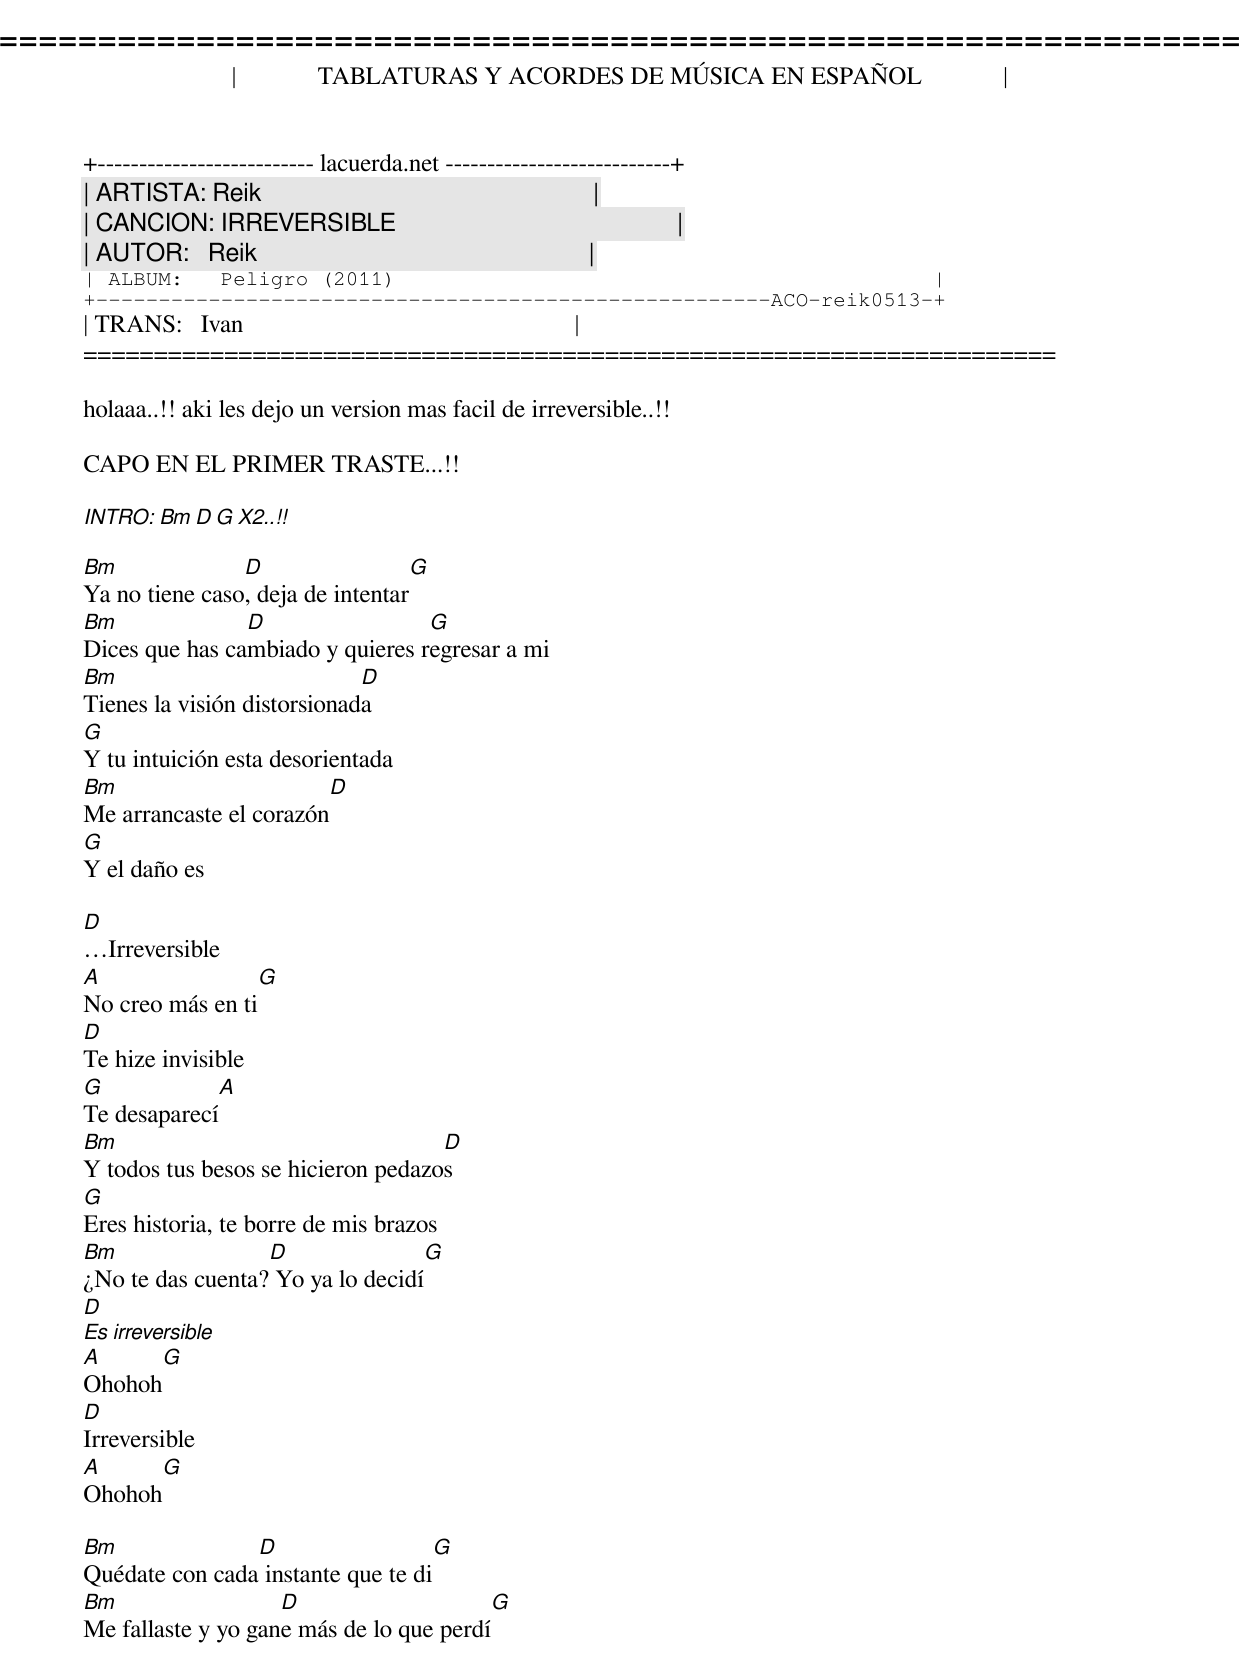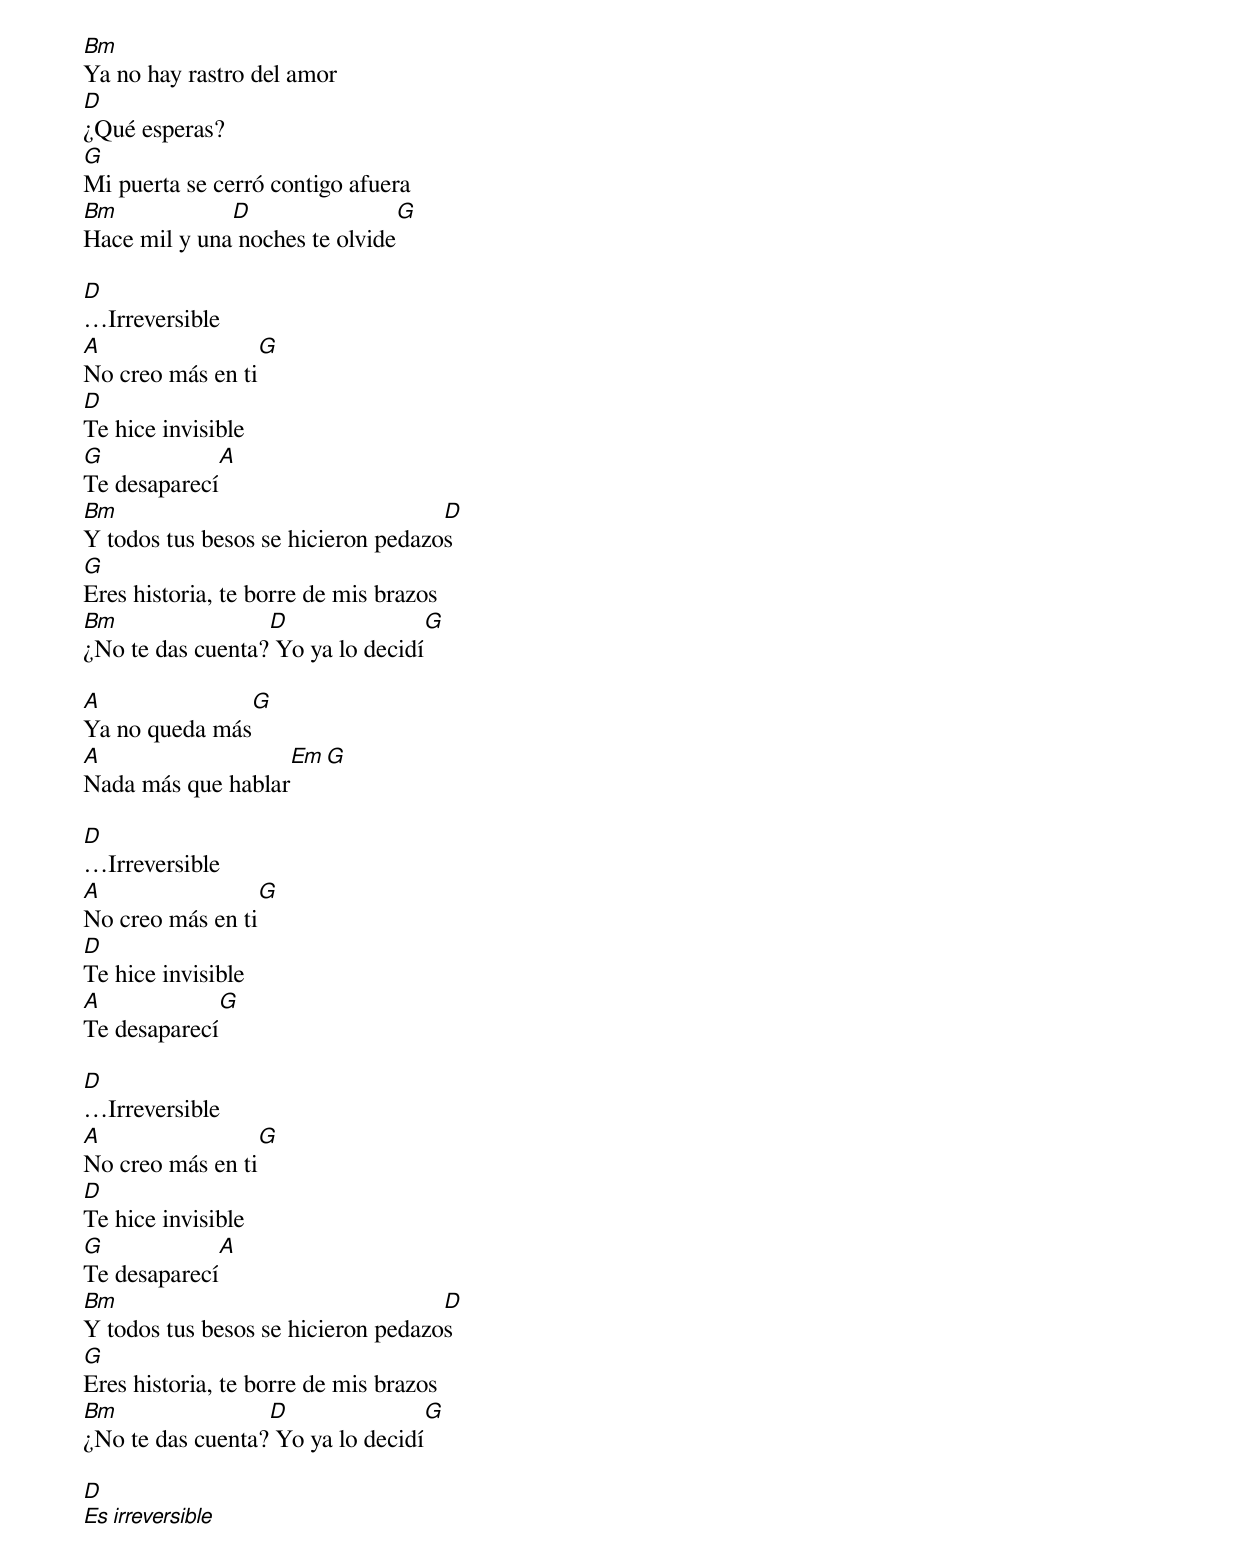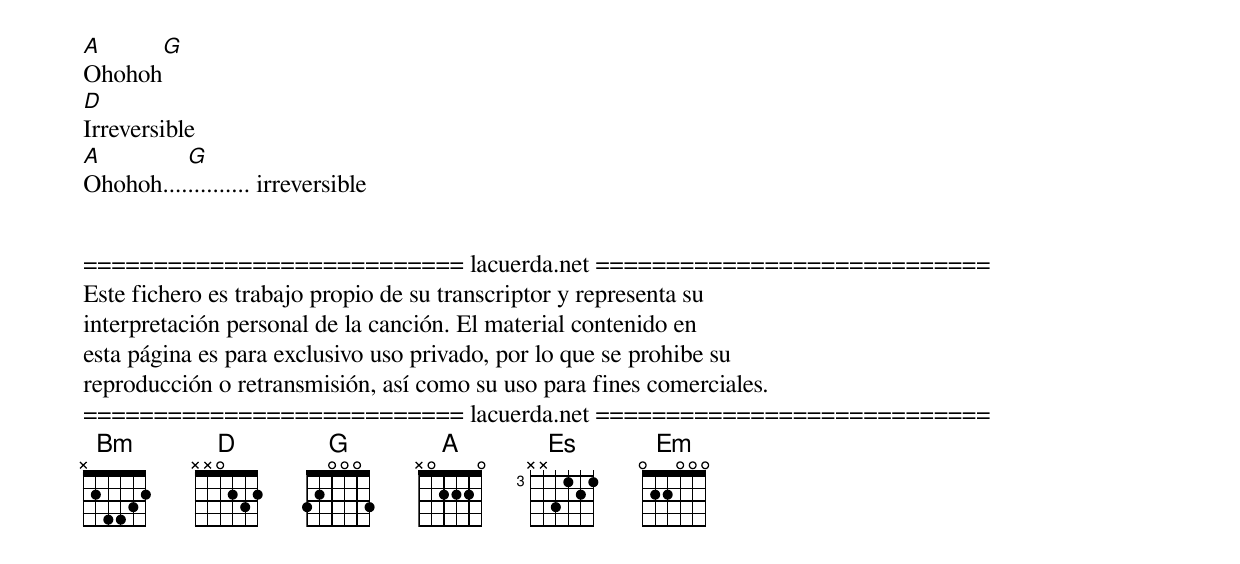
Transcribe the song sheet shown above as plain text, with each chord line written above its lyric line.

=====================================================================
|             TABLATURAS Y ACORDES DE MÚSICA EN ESPAÑOL             |
+-------------------------- lacuerda.net ---------------------------+
| ARTISTA: Reik                                                     |
| CANCION: IRREVERSIBLE                                             |
| AUTOR:   Reik                                                     |
| ALBUM:   Peligro (2011)                                           |
+------------------------------------------------------ACO-reik0513-+
| TRANS:   Ivan                                                     |
=====================================================================

holaaa..!! aki les dejo un version mas facil de irreversible..!!

CAPO EN EL PRIMER TRASTE...!!

INTRO: Bm D G X2..!!

Bm              D                 G
Ya no tiene caso, deja de intentar
Bm              D                 G
Dices que has cambiado y quieres regresar a mi
Bm                           D
Tienes la visión distorsionada
G
Y tu intuición esta desorientada
Bm                      D
Me arrancaste el corazón
G
Y el daño es

D
Irreversible
A                G
No creo más en ti
D
Te hize invisible
G             A
Te desaparecí
Bm                                  D
Y todos tus besos se hicieron pedazos
G
Eres historia, te borre de mis brazos
Bm                D               G
¿No te das cuenta? Yo ya lo decidí
D
Es irreversible
A        G
Ohohoh
D
Irreversible
A         G
Ohohoh

Bm              D                   G
Quédate con cada instante que te di
Bm                  D                    G
Me fallaste y yo gane más de lo que perdí
Bm
Ya no hay rastro del amor
D
¿Qué esperas?
G
Mi puerta se cerró contigo afuera
Bm            D                 G
Hace mil y una noches te olvide

D
Irreversible
A                G
No creo más en ti
D
Te hice invisible
G             A
Te desaparecí
Bm                                  D
Y todos tus besos se hicieron pedazos
G
Eres historia, te borre de mis brazos
Bm                D               G
¿No te das cuenta? Yo ya lo decidí

A              G
Ya no queda más
A                  Em  G
Nada más que hablar

D
Irreversible
A                G
No creo más en ti
D
Te hice invisible
A              G
Te desaparecí

D
Irreversible
A                G
No creo más en ti
D
Te hice invisible
G             A
Te desaparecí
Bm                                  D
Y todos tus besos se hicieron pedazos
G
Eres historia, te borre de mis brazos
Bm                D               G
¿No te das cuenta? Yo ya lo decidí

D
Es irreversible
A        G
Ohohoh
D
Irreversible
A         G
Ohohoh.............. irreversible


=========================== lacuerda.net ============================
Este fichero es trabajo propio de su transcriptor y representa su
interpretación personal de la canción. El material contenido en
esta página es para exclusivo uso privado, por lo que se prohibe su
reproducción o retransmisión, así como su uso para fines comerciales.
=========================== lacuerda.net ============================
